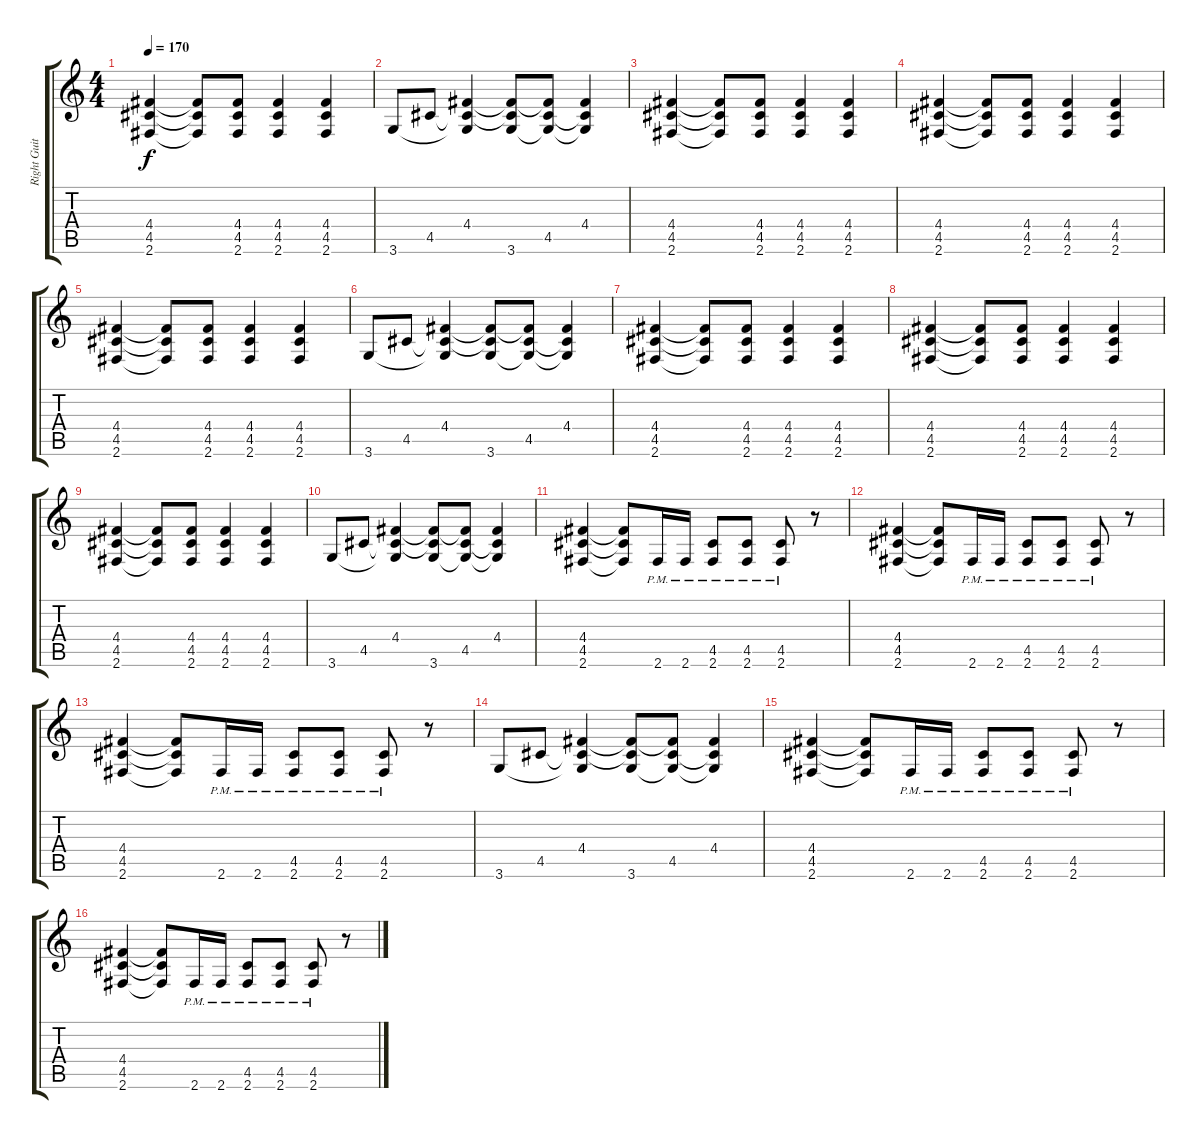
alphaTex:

\track ("Right Guitar" "Right Guit") {instrument distortionguitar}
\staff {score tabs}
\tuning (E4 B3 G3 D3 A2 E2) {hide}
\ts (4 4)
\tempo 170
\clef g2
\ks c
(4.4 4.5 2.6).4{dy f} (4.4{t} 4.5{t} 2.6{t}).8 (4.4 4.5 2.6).8 (4.4 4.5 2.6).4 (4.4 4.5 2.6).4 |
3.6.8 4.5.8 (4.4 4.5{t} 3.6{t}).4 (4.4{t} 4.5{t} 3.6).8 (4.4{t} 4.5 3.6{t}).8 (4.4 4.5{t} 3.6{t}).4 |
(4.4 4.5 2.6).4 (4.4{t} 4.5{t} 2.6{t}).8 (4.4 4.5 2.6).8 (4.4 4.5 2.6).4 (4.4 4.5 2.6).4 |
(4.4 4.5 2.6).4 (4.4{t} 4.5{t} 2.6{t}).8 (4.4 4.5 2.6).8 (4.4 4.5 2.6).4 (4.4 4.5 2.6).4 |
(4.4 4.5 2.6).4 (4.4{t} 4.5{t} 2.6{t}).8 (4.4 4.5 2.6).8 (4.4 4.5 2.6).4 (4.4 4.5 2.6).4 |
3.6.8 4.5.8 (4.4 4.5{t} 3.6{t}).4 (4.4{t} 4.5{t} 3.6).8 (4.4{t} 4.5 3.6{t}).8 (4.4 4.5{t} 3.6{t}).4 |
(4.4 4.5 2.6).4 (4.4{t} 4.5{t} 2.6{t}).8 (4.4 4.5 2.6).8 (4.4 4.5 2.6).4 (4.4 4.5 2.6).4 |
(4.4 4.5 2.6).4 (4.4{t} 4.5{t} 2.6{t}).8 (4.4 4.5 2.6).8 (4.4 4.5 2.6).4 (4.4 4.5 2.6).4 |
(4.4 4.5 2.6).4 (4.4{t} 4.5{t} 2.6{t}).8 (4.4 4.5 2.6).8 (4.4 4.5 2.6).4 (4.4 4.5 2.6).4 |
3.6.8 4.5.8 (4.4 4.5{t} 3.6{t}).4 (4.4{t} 4.5{t} 3.6).8 (4.4{t} 4.5 3.6{t}).8 (4.4 4.5{t} 3.6{t}).4 |
(4.4 4.5 2.6).4 (4.4{t} 4.5{t} 2.6{t}).8 2.6{pm}.16 2.6{pm}.16 (4.5{pm} 2.6{pm}).8 (4.5{pm} 2.6{pm}).8 (4.5{pm} 2.6{pm}).8 r.8 |
(4.4 4.5 2.6).4 (4.4{t} 4.5{t} 2.6{t}).8 2.6{pm}.16 2.6{pm}.16 (4.5{pm} 2.6{pm}).8 (4.5{pm} 2.6{pm}).8 (4.5{pm} 2.6{pm}).8 r.8 |
(4.4 4.5 2.6).4 (4.4{t} 4.5{t} 2.6{t}).8 2.6{pm}.16 2.6{pm}.16 (4.5{pm} 2.6{pm}).8 (4.5{pm} 2.6{pm}).8 (4.5{pm} 2.6{pm}).8 r.8 |
3.6.8 4.5.8 (4.4 4.5{t} 3.6{t}).4 (4.4{t} 4.5{t} 3.6).8 (4.4{t} 4.5 3.6{t}).8 (4.4 4.5{t} 3.6{t}).4 |
(4.4 4.5 2.6).4 (4.4{t} 4.5{t} 2.6{t}).8 2.6{pm}.16 2.6{pm}.16 (4.5{pm} 2.6{pm}).8 (4.5{pm} 2.6{pm}).8 (4.5{pm} 2.6{pm}).8 r.8 |
(4.4 4.5 2.6).4 (4.4{t} 4.5{t} 2.6{t}).8 2.6{pm}.16 2.6{pm}.16 (4.5{pm} 2.6{pm}).8 (4.5{pm} 2.6{pm}).8 (4.5{pm} 2.6{pm}).8 r.8
